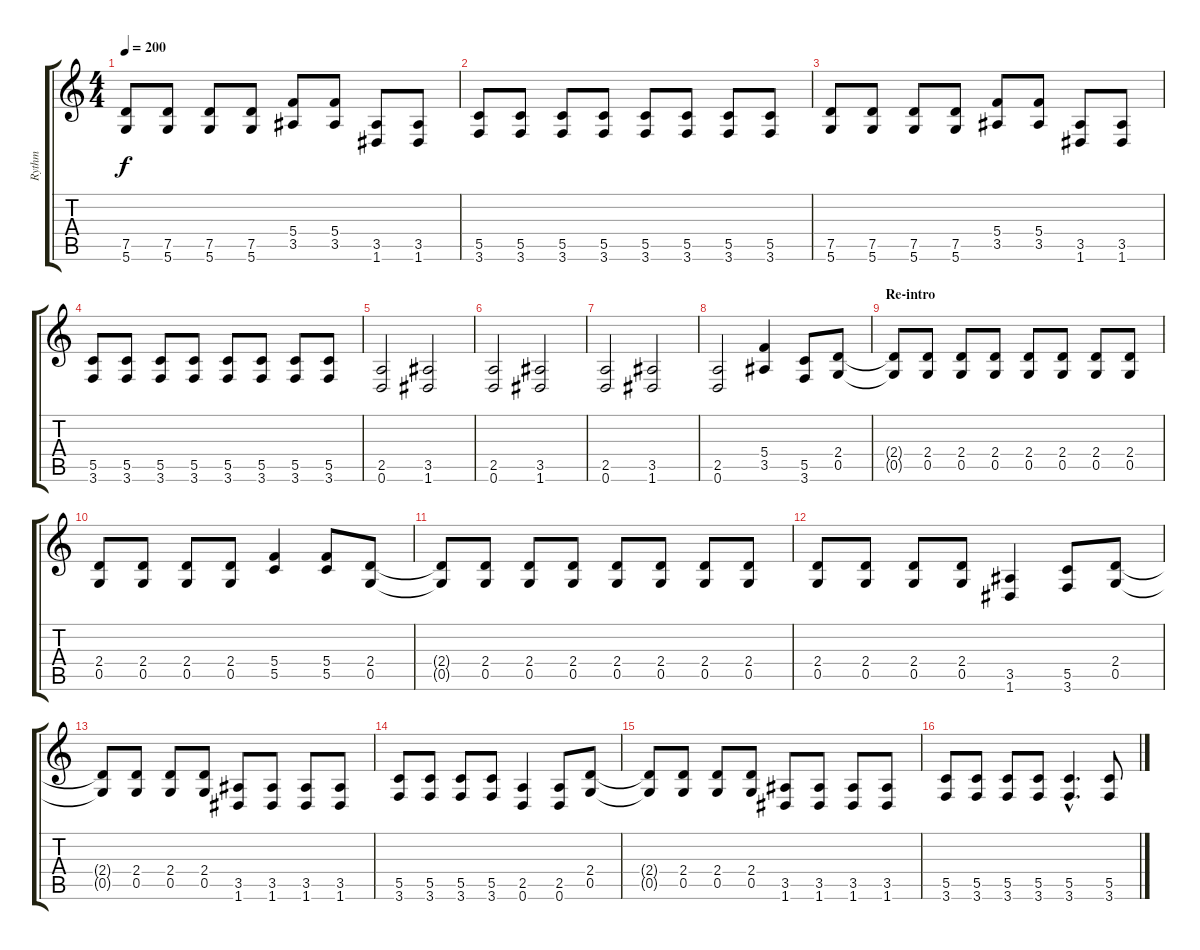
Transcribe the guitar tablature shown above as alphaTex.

\track ("Rythm" "Rythm") {instrument distortionguitar}
\staff {score tabs}
\tuning (D4 A3 F3 C3 G2 D2) {hide}
\ts (4 4)
\tempo 200
\clef g2
\ks c
(7.5 5.6).8{dy f} (7.5 5.6).8 (7.5 5.6).8 (7.5 5.6).8 (5.4 3.5).8 (5.4 3.5).8 (3.5 1.6).8 (3.5 1.6).8 |
(5.5 3.6).8 (5.5 3.6).8 (5.5 3.6).8 (5.5 3.6).8 (5.5 3.6).8 (5.5 3.6).8 (5.5 3.6).8 (5.5 3.6).8 |
(7.5 5.6).8 (7.5 5.6).8 (7.5 5.6).8 (7.5 5.6).8 (5.4 3.5).8 (5.4 3.5).8 (3.5 1.6).8 (3.5 1.6).8 |
(5.5 3.6).8 (5.5 3.6).8 (5.5 3.6).8 (5.5 3.6).8 (5.5 3.6).8 (5.5 3.6).8 (5.5 3.6).8 (5.5 3.6).8 |
(2.5 0.6).2 (3.5 1.6).2 |
(2.5 0.6).2 (3.5 1.6).2 |
(2.5 0.6).2 (3.5 1.6).2 |
(2.5 0.6).2 (5.4 3.5).4 (5.5 3.6).8 (2.4 0.5).8 |
\section ("" "Re-intro")
(2.4{t} 0.5{t}).8 (2.4 0.5).8 (2.4 0.5).8 (2.4 0.5).8 (2.4 0.5).8 (2.4 0.5).8 (2.4 0.5).8 (2.4 0.5).8 |
(2.4 0.5).8 (2.4 0.5).8 (2.4 0.5).8 (2.4 0.5).8 (5.4 5.5).4 (5.4 5.5).8 (2.4 0.5).8 |
(2.4{t} 0.5{t}).8 (2.4 0.5).8 (2.4 0.5).8 (2.4 0.5).8 (2.4 0.5).8 (2.4 0.5).8 (2.4 0.5).8 (2.4 0.5).8 |
(2.4 0.5).8 (2.4 0.5).8 (2.4 0.5).8 (2.4 0.5).8 (3.5 1.6).4 (5.5 3.6).8 (2.4 0.5).8 |
(2.4{t} 0.5{t}).8 (2.4 0.5).8 (2.4 0.5).8 (2.4 0.5).8 (3.5 1.6).8 (3.5 1.6).8 (3.5 1.6).8 (3.5 1.6).8 |
(5.5 3.6).8 (5.5 3.6).8 (5.5 3.6).8 (5.5 3.6).8 (2.5 0.6).4 (2.5 0.6).8 (2.4 0.5).8 |
(2.4{t} 0.5{t}).8 (2.4 0.5).8 (2.4 0.5).8 (2.4 0.5).8 (3.5 1.6).8 (3.5 1.6).8 (3.5 1.6).8 (3.5 1.6).8 |
(5.5 3.6).8 (5.5 3.6).8 (5.5 3.6).8 (5.5 3.6).8 (5.5{hac} 3.6{hac}).4{d} (5.5 3.6).8
